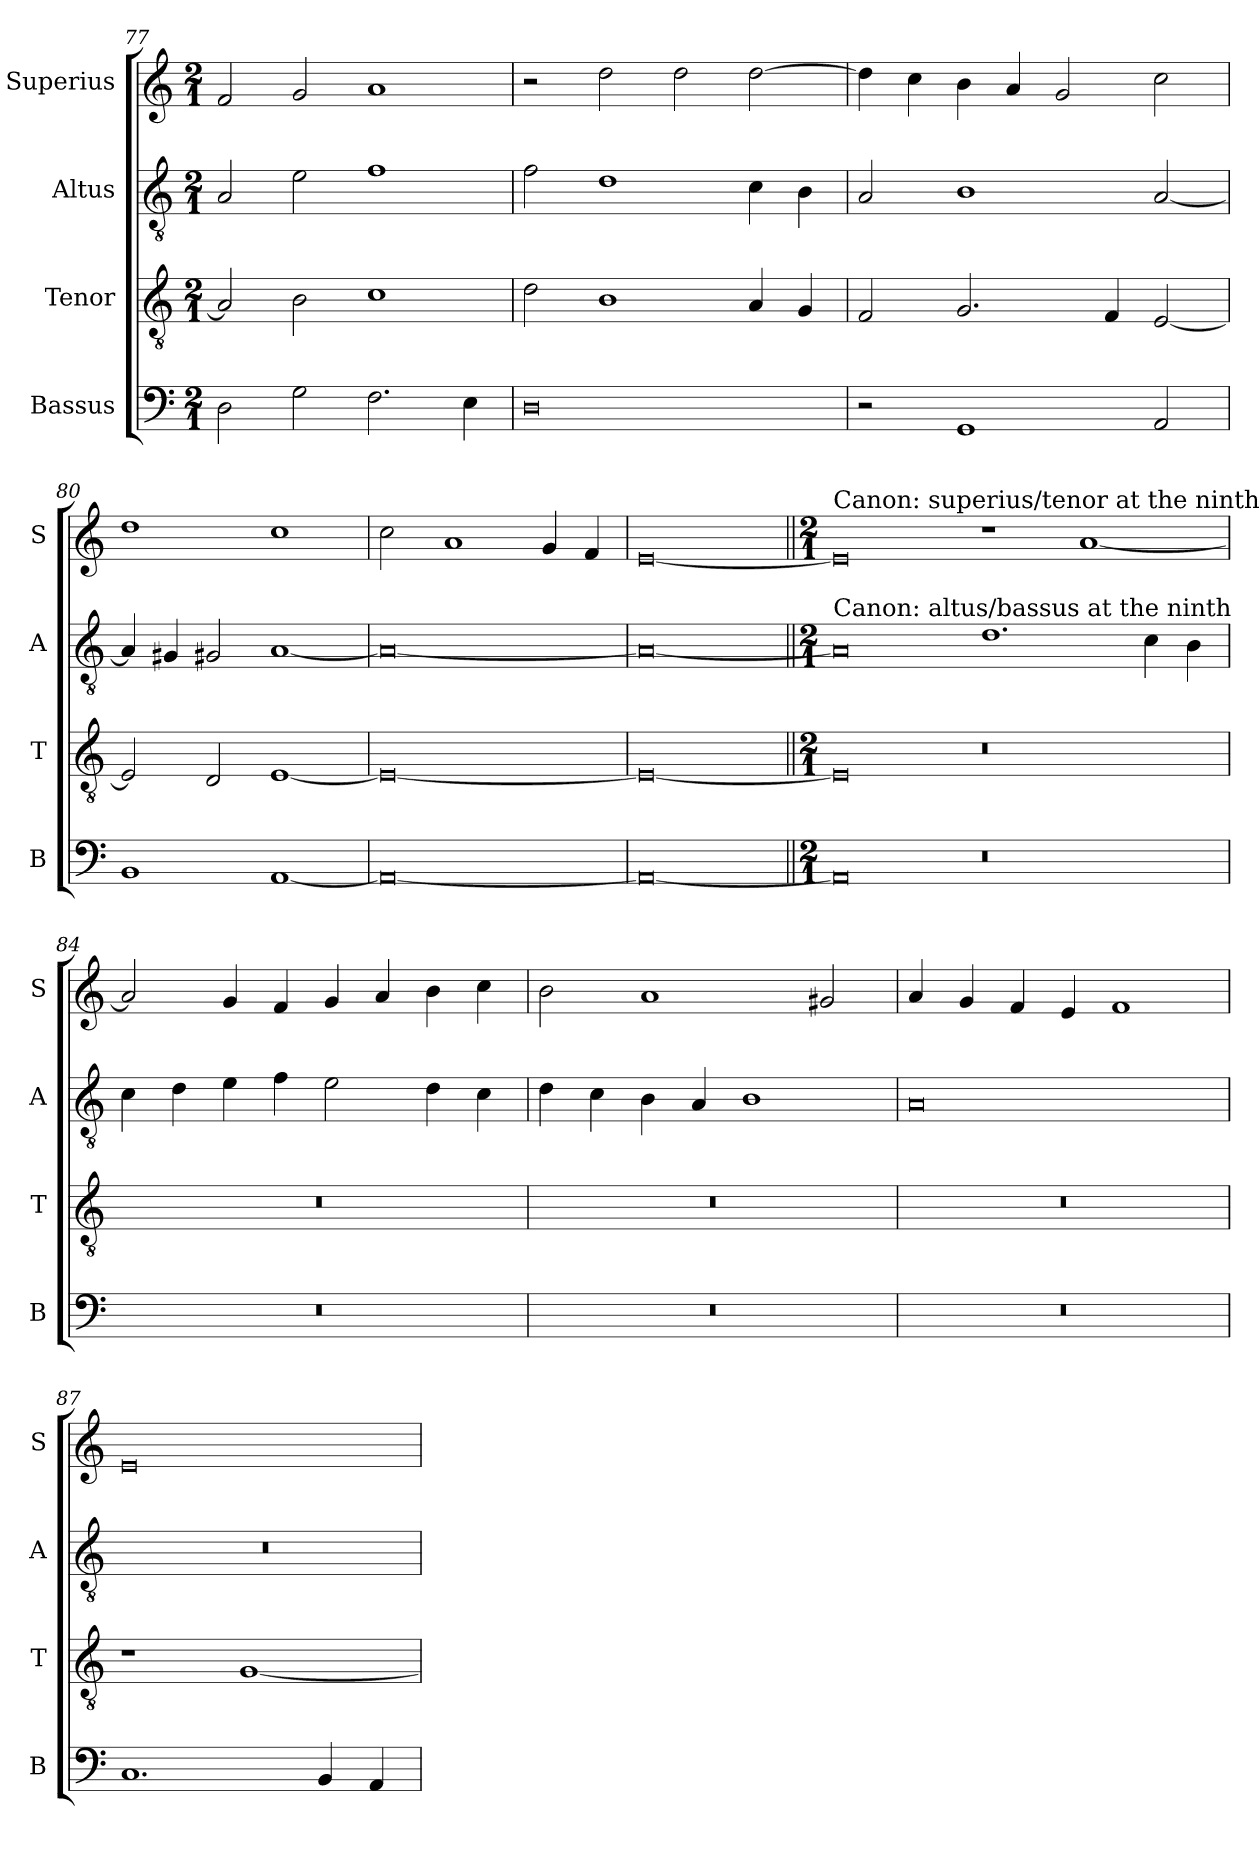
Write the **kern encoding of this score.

**kern	**kern	**kern	**kern
*part4	*part3	*part2	*part1
*staff4	*staff3	*staff2	*staff1
*I"Bassus	*I"Tenor	*I"Altus	*I"Superius
*I'B	*I'T	*I'A	*I'S
*clefF4	*clefGv2	*clefGv2	*clefG2
*k[]	*k[]	*k[]	*k[]
*C:	*C:	*C:	*C:
*M2/1	*M2/1	*M2/1	*M2/1
=77	=77	=77	=77
2D	2A]	2A	2f
2G	2B	2e	2g
2.F	1c	1f	1a
4E	.	.	.
=78	=78	=78	=78
0D	2d	2f	2r
.	1B	1d	2dd
.	.	.	2dd
.	4A	4c	[2dd
.	4G	4B	.
=79	=79	=79	=79
2r	2F	2A	4dd]
.	.	.	4cc
1GG	2.G	1B	4b
.	.	.	4a
.	.	.	2g
.	4F	.	.
2AA	[2E	[2A	2cc
=80	=80	=80	=80
1BB	2E]	4A]	1dd
.	.	4G#X	.
.	2D	2G#X	.
[1AA	[1E	[1A	1cc
=81	=81	=81	=81
0AA_	0E_	0A_	2cc
.	.	.	1a
.	.	.	4g
.	.	.	4f
=82	=82	=82	=82
0AA_	0E_	0A_	[0e
=83||	=83||	=83||	=83||
*M2/1	*M2/1	*M2/1	*M2/1
!	!	!	!LO:TX:a:t=Canon&colon; superius/tenor at the ninth
!	!	!LO:TX:a:t=Canon&colon; altus/bassus at the ninth	!
0AA]	0E]	0A]	0e]
0r	0r	1.d	1r
.	.	.	[1a
.	.	4c	.
.	.	4B	.
=84	=84	=84	=84
0r	0r	4c	2a]
.	.	4d	.
.	.	4e	4g
.	.	4f	4f
.	.	2e	4g
.	.	.	4a
.	.	4d	4b
.	.	4c	4cc
=85	=85	=85	=85
0r	0r	4d	2b
.	.	4c	.
.	.	4B	1a
.	.	4A	.
.	.	1B	.
.	.	.	2g#X
=86	=86	=86	=86
0r	0r	0A	4a
.	.	.	4g
.	.	.	4f
.	.	.	4e
.	.	.	1f
=87	=87	=87	=87
1.C	1r	0r	0e
.	[1G	.	.
4BB	.	.	.
4AA	.	.	.
=	=	=	=
*-	*-	*-	*-
